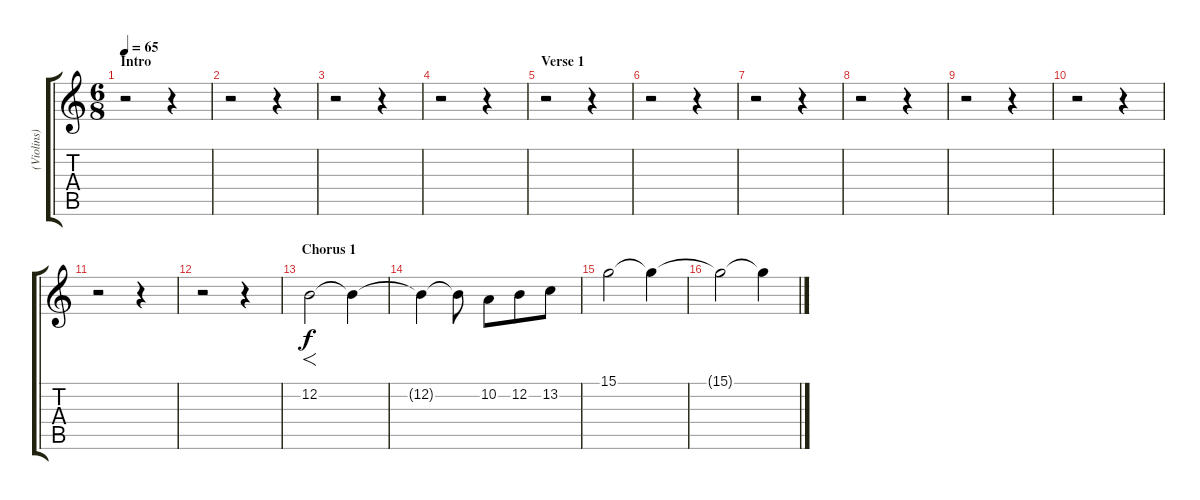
\track ("(Violins)" "(Violins)") {instrument tremolostrings}
\staff {score tabs}
\tuning (E4 B3 G3 D3 A2 E2) {hide}
\ts (6 8)
\section ("" "Intro")
\tempo 65
\clef g2
\ks c
r.2{dy f instrument tremolostrings} r.4 |
r.2 r.4 |
r.2 r.4 |
r.2 r.4 |
\section ("" "Verse 1")
r.2 r.4 |
r.2 r.4 |
r.2 r.4 |
r.2 r.4 |
r.2 r.4 |
r.2 r.4 |
r.2 r.4 |
r.2 r.4 |
\section ("" "Chorus 1")
12.2.2{f} 12.2{t}.4 |
12.2{t}.4 12.2{t}.8 10.2.8 12.2.8 13.2.8 |
15.1.2{volume 4} 15.1{t}.4 |
15.1{t}.2 15.1{t}.4
